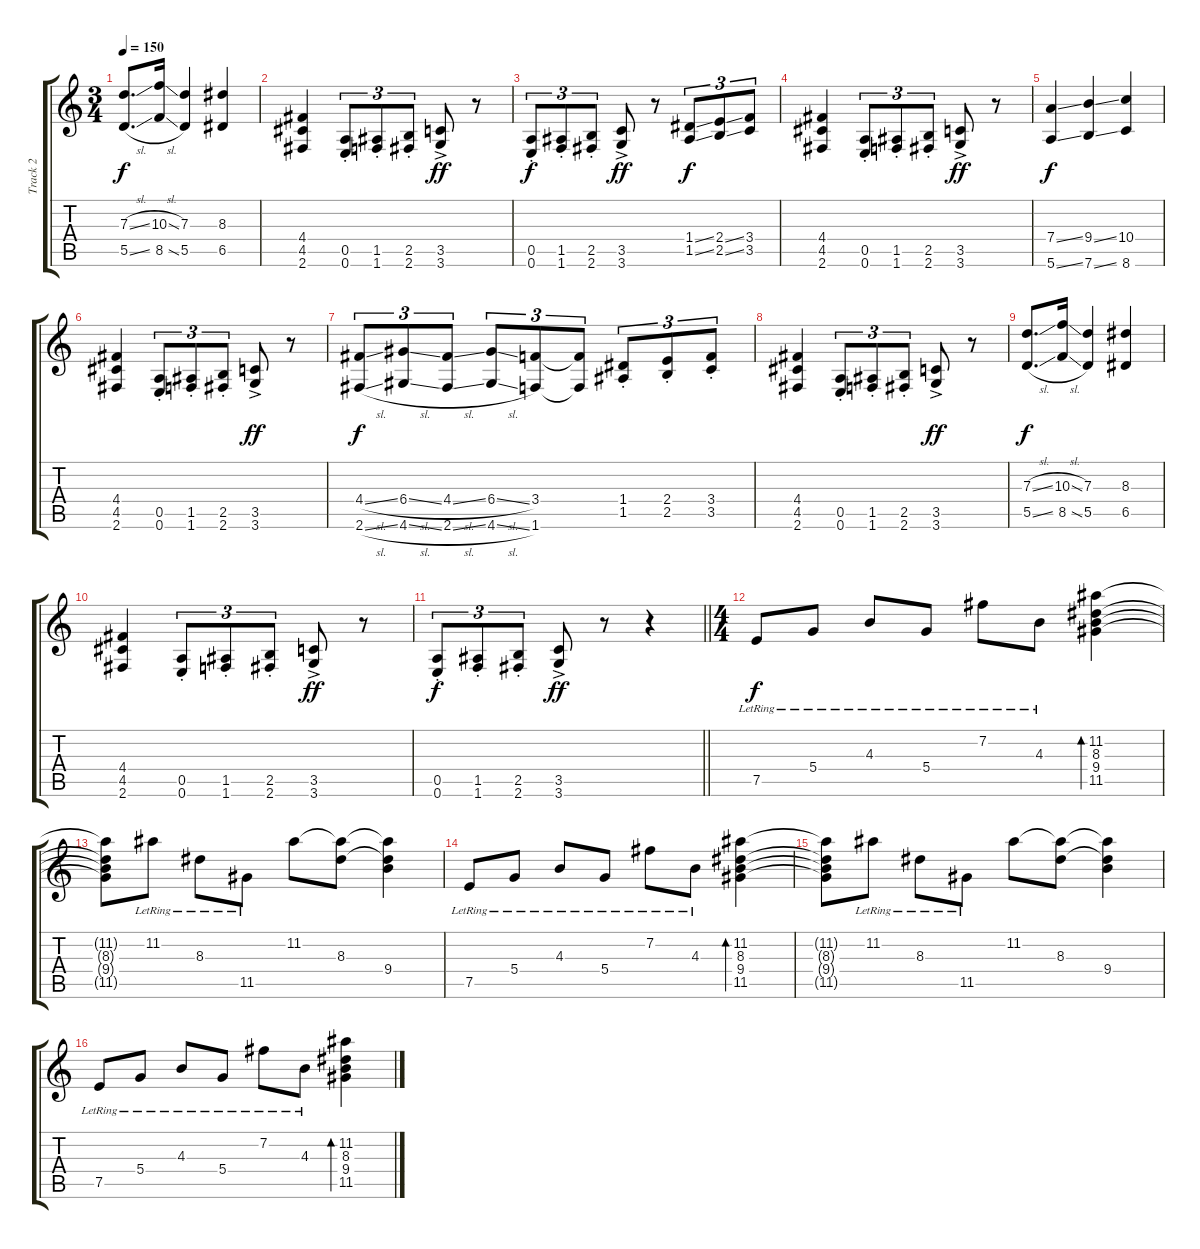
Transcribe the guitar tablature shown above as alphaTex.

\track ("Track 2" "Track 2") {instrument distortionguitar}
\staff {score tabs}
\tuning (E4 B3 G3 D3 A2 E2) {hide}
\ts (3 4)
\tempo 150
\clef g2
\ks c
(7.3{sl} 5.5{sl}).8{d dy f} (10.3{sl} 8.5{sl}).16 (7.3 5.5).4 (8.3 6.5).4 |
(4.4 4.5 2.6).4 (0.5{st} 0.6{st}).8{tu (3 2)} (1.5{st} 1.6{st}).8{tu (3 2)} (2.5{st} 2.6{st}).8{tu (3 2)} (3.5{ac} 3.6{ac}).8{dy ff} r.8 |
(0.5{st} 0.6{st}).8{tu (3 2) dy f} (1.5{st} 1.6{st}).8{tu (3 2)} (2.5{st} 2.6{st}).8{tu (3 2)} (3.5{ac} 3.6{ac}).8{dy ff} r.8 (1.4{ss} 1.5{ss}).8{tu (3 2) dy f} (2.4{ss} 2.5{ss}).8{tu (3 2)} (3.4 3.5).8{tu (3 2)} |
(4.4 4.5 2.6).4 (0.5{st} 0.6{st}).8{tu (3 2)} (1.5{st} 1.6{st}).8{tu (3 2)} (2.5{st} 2.6{st}).8{tu (3 2)} (3.5{ac} 3.6{ac}).8{dy ff} r.8 |
(7.4{ss} 5.6{ss}).4{dy f} (9.4{ss} 7.6{ss}).4 (10.4 8.6).4 |
(4.4 4.5 2.6).4 (0.5{st} 0.6{st}).8{tu (3 2)} (1.5{st} 1.6{st}).8{tu (3 2)} (2.5{st} 2.6{st}).8{tu (3 2)} (3.5{ac} 3.6{ac}).8{dy ff} r.8 |
(4.4{sl} 2.6{sl}).8{tu (3 2) dy f} (6.4{sl} 4.6{sl}).8{tu (3 2)} (4.4{sl} 2.6{sl}).8{tu (3 2)} (6.4{sl} 4.6{sl}).8{tu (3 2)} (3.4 1.6).8{tu (3 2)} (3.4{t} 1.6{t}).8{tu (3 2)} (1.4{st} 1.5{st}).8{tu (3 2)} (2.4{st} 2.5{st}).8{tu (3 2)} (3.4{st} 3.5{st}).8{tu (3 2)} |
(4.4 4.5 2.6).4 (0.5{st} 0.6{st}).8{tu (3 2)} (1.5{st} 1.6{st}).8{tu (3 2)} (2.5{st} 2.6{st}).8{tu (3 2)} (3.5{ac} 3.6{ac}).8{dy ff} r.8 |
(7.3{sl} 5.5{sl}).8{d dy f} (10.3{sl} 8.5{sl}).16 (7.3 5.5).4 (8.3 6.5).4 |
(4.4 4.5 2.6).4 (0.5{st} 0.6{st}).8{tu (3 2)} (1.5{st} 1.6{st}).8{tu (3 2)} (2.5{st} 2.6{st}).8{tu (3 2)} (3.5{ac} 3.6{ac}).8{dy ff} r.8 |
\barLineRight lightlight
(0.5{st} 0.6{st}).8{tu (3 2) dy f} (1.5{st} 1.6{st}).8{tu (3 2)} (2.5{st} 2.6{st}).8{tu (3 2)} (3.5{ac} 3.6{ac}).8{dy ff} r.8 r.4 |
\ts (4 4)
7.5{lr}.8{dy f volume 8} 5.4{lr}.8 4.3{lr}.8 5.4{lr}.8 7.2{lr}.8 4.3{lr}.8 (11.2 8.3 9.4 11.5).4{bd 240} |
(11.2{t} 8.3{t} 9.4{t} 11.5{t}).8 11.2{lr}.8 8.3{lr}.8 11.5{lr}.8 11.2.8 (11.2{t} 8.3).8 (11.2{t} 8.3{t} 9.4).4 |
7.5{lr}.8 5.4{lr}.8 4.3{lr}.8 5.4{lr}.8 7.2{lr}.8 4.3{lr}.8 (11.2 8.3 9.4 11.5).4{bd 240} |
(11.2{t} 8.3{t} 9.4{t} 11.5{t}).8 11.2{lr}.8 8.3{lr}.8 11.5{lr}.8 11.2.8 (11.2{t} 8.3).8 (11.2{t} 8.3{t} 9.4).4 |
7.5{lr}.8 5.4{lr}.8 4.3{lr}.8 5.4{lr}.8 7.2{lr}.8 4.3{lr}.8 (11.2 8.3 9.4 11.5).4{bd 240}
